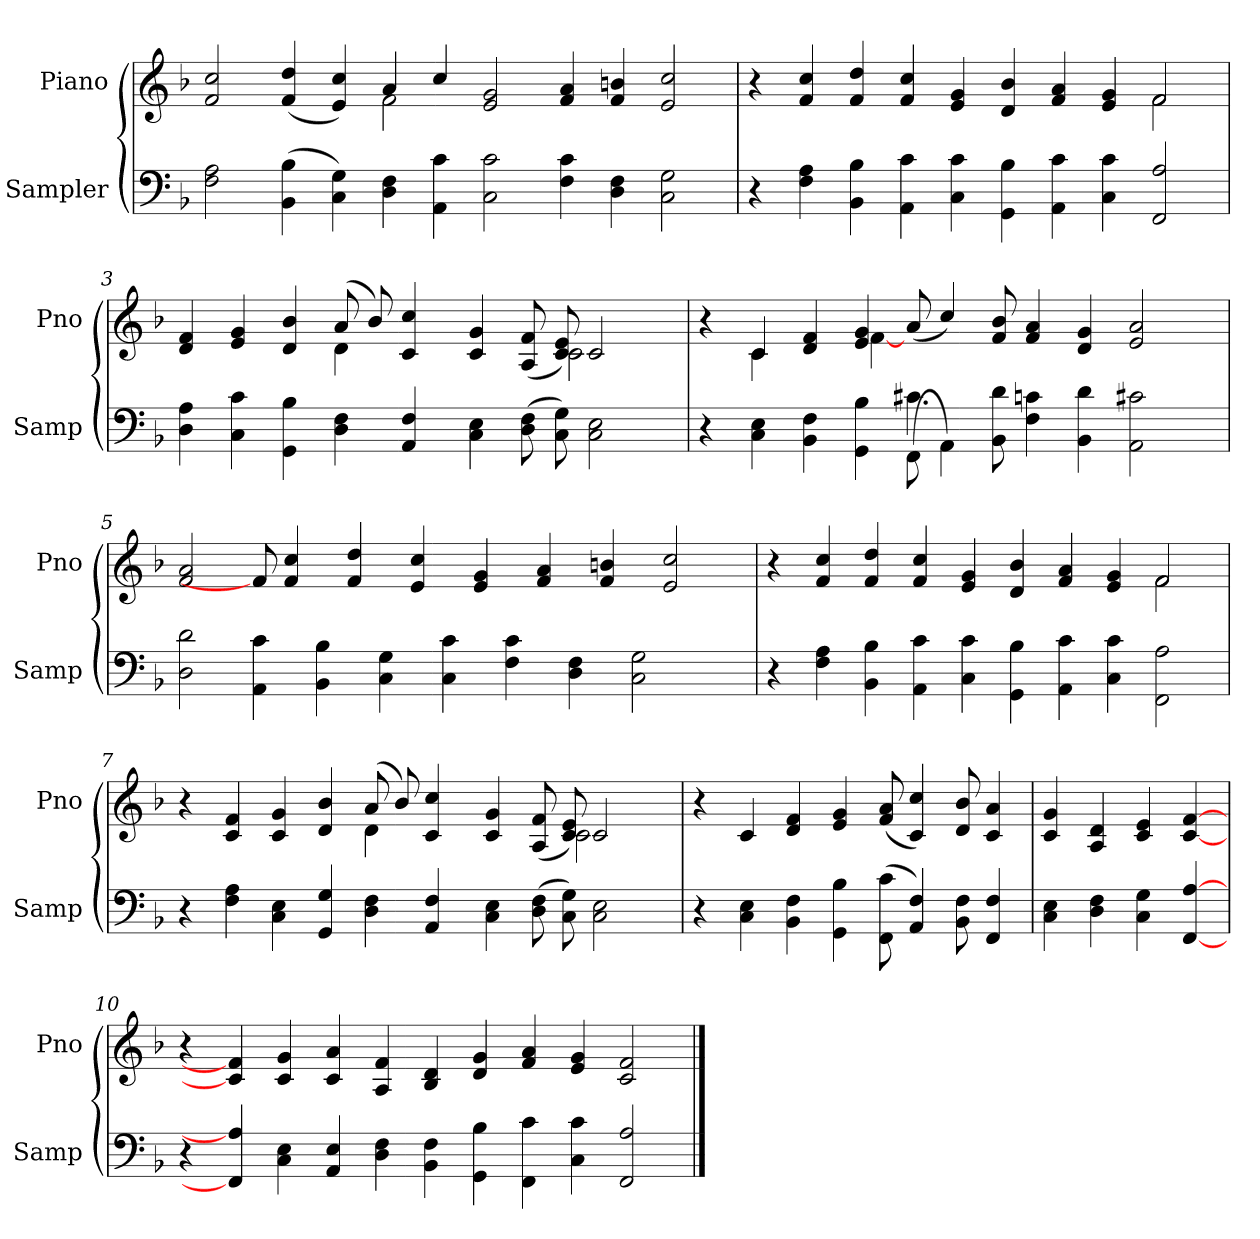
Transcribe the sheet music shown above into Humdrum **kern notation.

**kern	**kern
*part2	*part1
*staff2	*staff1
*I"Sampler	*I"Piano
*I'Samp	*I'Pno
*clefF4	*clefG2
*k[b-]	*k[b-]
*F:	*F:
=1	=1
*	*^
2F 2A	2f 2cc	1ryy
(4BB- 4B-	(4f 4dd	.
4C 4G)	4e 4cc)	.
4D 4F	4a/	2f
4AA 4c	4cc/	.
2C 2c	2e 2g	1.ryy
4F 4c	4f 4a	.
4D 4F	4f 4bn	.
2C 2G	2e 2cc	.
=2	=2	=2
4r	4r	0ryy
4F 4A	4f 4cc	.
4BB- 4B-	4f 4dd	.
4AA 4c	4f 4cc	.
4C 4c	4e 4g	.
4GG 4B-	4d 4b-	.
4AA 4c	4f 4a	.
4C 4c	4e 4g	.
2FF 2A	2f/	2f
=3	=3	=3
4D 4A	4d 4f	2.ryy
4C 4c	4e 4g	.
4GG 4B-	4d 4b-	.
4D 4F	(8a/	4d
.	8b-/)	.
4AA 4F	4c 4cc	8ryy
*	*v	*v
4C 4E	4c 4g
(8D\ 8F\	(8A/ 8f/
*	*^
8C\ 8G\)	8c/ 8e/)	2c
2C 2E	2c/	.
.	.	8ryy
=4	=4	=4
*^	*	*
4r	1ryy	4r	4ryy
4C 4E	.	4c/	4c
4BB- 4F	.	4d 4f	4ryy
4GG 4B-	.	4e 4g	[4f
(8FF\	4.c#	(8a/	1.ryy
4AA\)	.	4cc/)	.
8BB- 8d	1ryy	8f 8b-	.
4F 4c	.	4f 4a	.
4BB- 4d	.	4d 4g	.
2AA 2c#X	.	2e 2a	.
.	8ryy	.	.
*v	*v	*	*
*	*v	*v
=5	=5
2D\ 2d\	2f 2a
4AA\ 4c\	8f]
.	4f 4cc
4BB-\ 4B-\	.
.	4f 4dd
4C\ 4G\	.
.	4e 4cc
4C\ 4c\	.
.	4e 4g
4F\ 4c\	.
.	4f 4a
4D\ 4F\	.
.	4f 4bn
2C\ 2G\	.
.	2e 2cc
8ryy	.
=6	=6
*	*^
4r	4r	0ryy
4F\ 4A\	4f 4cc	.
4BB-\ 4B-\	4f 4dd	.
4AA\ 4c\	4f 4cc	.
4C\ 4c\	4e 4g	.
4GG\ 4B-\	4d 4b-	.
4AA\ 4c\	4f 4a	.
4C\ 4c\	4e 4g	.
2FF\ 2A\	2f/	2f
=7	=7	=7
4r	4r	1ryy
4F 4A	4c 4f	.
4C 4E	4c 4g	.
4GG 4G	4d 4b-	.
4D 4F	(8a/	4d
.	8b-/)	.
4AA 4F	4c 4cc	8ryy
*	*v	*v
4C 4E	4c 4g
(8D\ 8F\	(8A/ 8f/
*	*^
8C\ 8G\)	8c/ 8e/)	2c
2C 2E	2c/	.
.	.	8ryy
*	*v	*v
=8	=8
4r	4r
4C 4E	4c
4BB- 4F	4d 4f
4GG 4B-	4e 4g
(8FF 8c	(8f 8a
4AA 4F)	4c 4cc)
8BB- 8F	8d 8b-
4FF 4F	4c 4a
=9	=9
4C 4E	4c 4g
4D 4F	4A 4d
4C 4G	4c 4e
[4FF [4A	[4c [4f
=10	=10
4r	4r
4FF] 4A]	4c] 4f]
4C 4E	4c 4g
4AA 4E	4c 4a
4D 4F	4A 4f
4BB- 4F	4B- 4d
4GG 4B-	4d 4g
4FF 4c	4f 4a
4C 4c	4e 4g
2FF 2A	2c 2f
==	==
*-	*-
